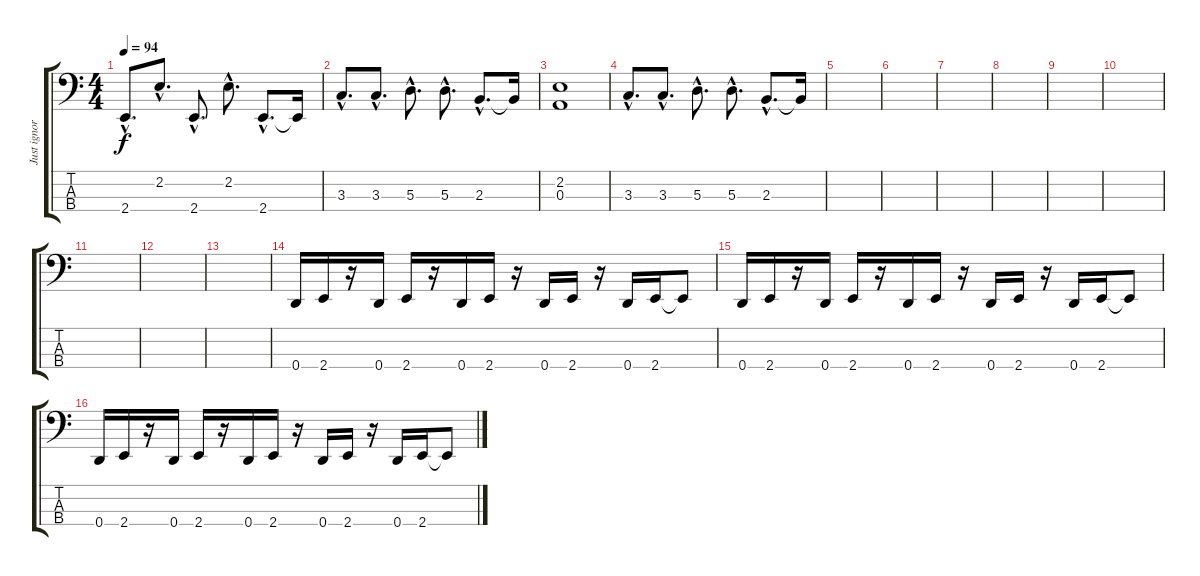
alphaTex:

\track ("Just ignore this track" "Just ignor") {instrument electricbasspick}
\staff {score tabs}
\tuning (G2 D2 A1 D1) {hide}
\ts (4 4)
\tempo 94
\clef f4
\ks c
2.4{hac}.8{d dy f} 2.2{hac}.8{d} 2.4{hac}.8{d} 2.2{hac}.8{d} 2.4{hac}.8{d} 2.4{t}.16 |
3.3{hac}.8{d} 3.3{hac}.8{d} 5.3{hac}.8{d} 5.3{hac}.8{d} 2.3{hac}.8{d} 2.3{t}.16 |
(2.2 0.3).1 |
3.3{hac}.8{d} 3.3{hac}.8{d} 5.3{hac}.8{d} 5.3{hac}.8{d} 2.3{hac}.8{d} 2.3{t}.16 |
|
|
|
|
|
|
|
|
|
0.4.16 2.4.16 r.16 0.4.16 2.4.16 r.16 0.4.16 2.4.16 r.16 0.4.16 2.4.16 r.16 0.4.16 2.4.16 2.4{t}.8 |
0.4.16 2.4.16 r.16 0.4.16 2.4.16 r.16 0.4.16 2.4.16 r.16 0.4.16 2.4.16 r.16 0.4.16 2.4.16 2.4{t}.8 |
0.4.16 2.4.16 r.16 0.4.16 2.4.16 r.16 0.4.16 2.4.16 r.16 0.4.16 2.4.16 r.16 0.4.16 2.4.16 2.4{t}.8
